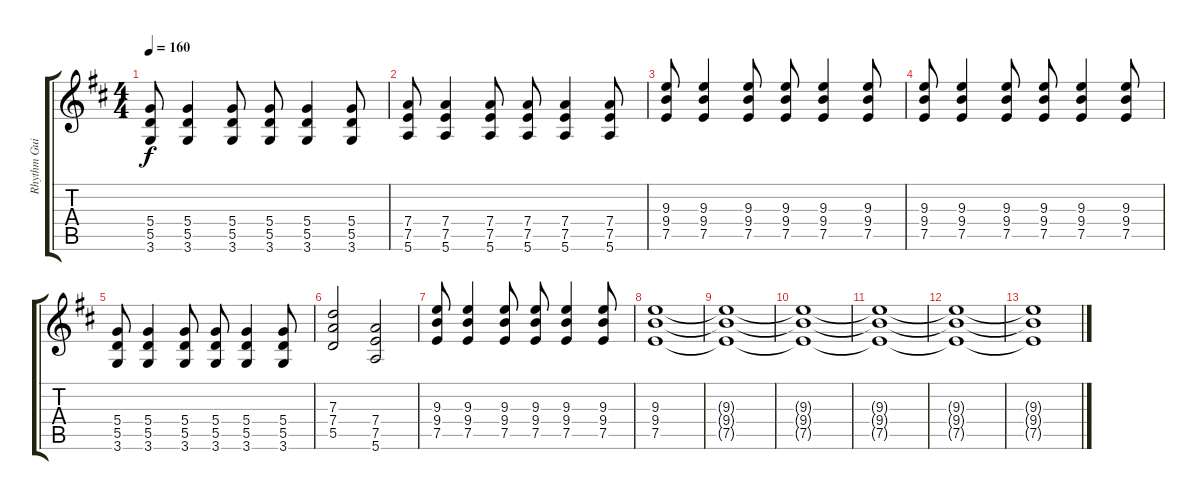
\track ("Rhythm Guitar 1 (Brett Gurewitz)" "Rhythm Gui") {instrument distortionguitar}
\staff {score tabs}
\tuning (E4 B3 G3 D3 A2 E2) {hide}
\ts (4 4)
\tempo 160
\clef g2
\ks d
(5.4 5.5 3.6).8{dy f} (5.4 5.5 3.6).4 (5.4 5.5 3.6).8 (5.4 5.5 3.6).8 (5.4 5.5 3.6).4 (5.4 5.5 3.6).8 |
(7.4 7.5 5.6).8 (7.4 7.5 5.6).4 (7.4 7.5 5.6).8 (7.4 7.5 5.6).8 (7.4 7.5 5.6).4 (7.4 7.5 5.6).8 |
(9.3 9.4 7.5).8 (9.3 9.4 7.5).4 (9.3 9.4 7.5).8 (9.3 9.4 7.5).8 (9.3 9.4 7.5).4 (9.3 9.4 7.5).8 |
(9.3 9.4 7.5).8 (9.3 9.4 7.5).4 (9.3 9.4 7.5).8 (9.3 9.4 7.5).8 (9.3 9.4 7.5).4 (9.3 9.4 7.5).8 |
(5.4 5.5 3.6).8 (5.4 5.5 3.6).4 (5.4 5.5 3.6).8 (5.4 5.5 3.6).8 (5.4 5.5 3.6).4 (5.4 5.5 3.6).8 |
(7.3 7.4 5.5).2 (7.4 7.5 5.6).2 |
(9.3 9.4 7.5).8 (9.3 9.4 7.5).4 (9.3 9.4 7.5).8 (9.3 9.4 7.5).8 (9.3 9.4 7.5).4 (9.3 9.4 7.5).8 |
(9.3 9.4 7.5).1 |
(9.3{t} 9.4{t} 7.5{t}).1{volume 0} |
(9.3{t} 9.4{t} 7.5{t}).1 |
(9.3{t} 9.4{t} 7.5{t}).1 |
(9.3{t} 9.4{t} 7.5{t}).1 |
(9.3{t} 9.4{t} 7.5{t}).1
